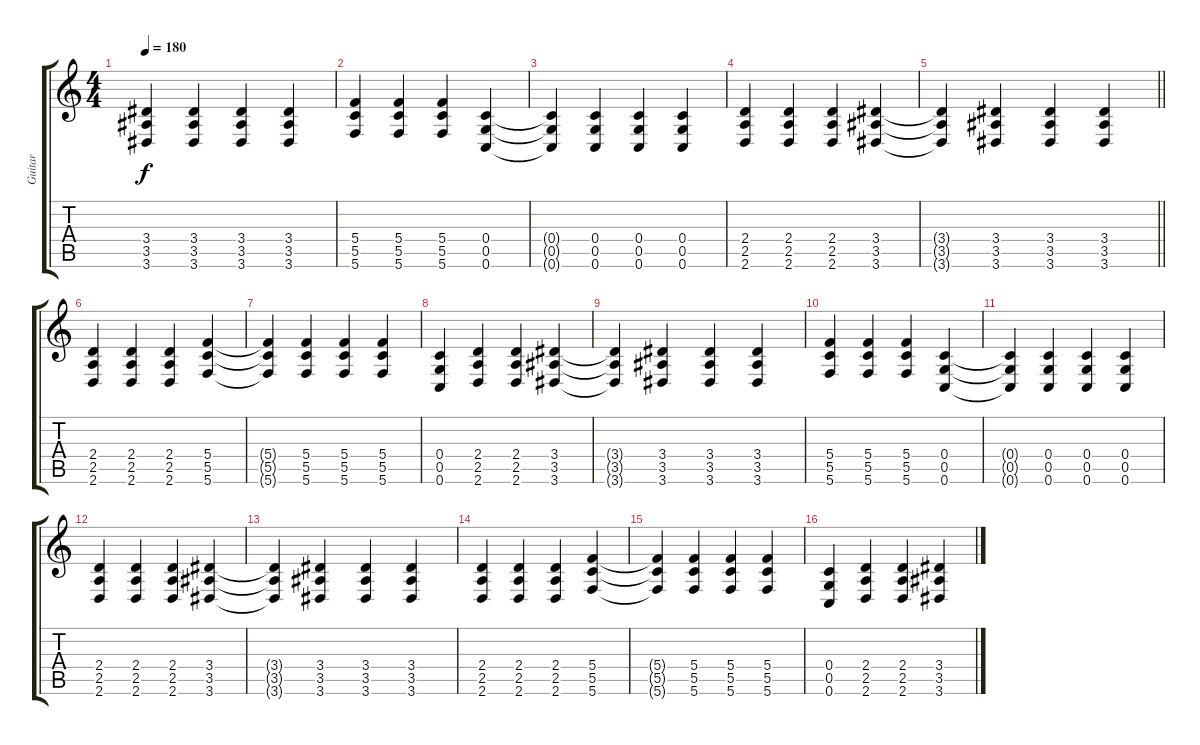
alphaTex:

\track ("Guitar" "Guitar") {instrument distortionguitar}
\staff {score tabs}
\tuning (D4 A3 F3 C3 G2 C2) {hide}
\ts (4 4)
\tempo 180
\clef g2
\ks c
(3.4{t} 3.5{t} 3.6{t}).4{dy f} (3.4 3.5 3.6).4 (3.4 3.5 3.6).4 (3.4 3.5 3.6).4 |
(5.4 5.5 5.6).4 (5.4 5.5 5.6).4 (5.4 5.5 5.6).4 (0.4 0.5 0.6).4 |
(0.4{t} 0.5{t} 0.6{t}).4 (0.4 0.5 0.6).4 (0.4 0.5 0.6).4 (0.4 0.5 0.6).4 |
(2.4 2.5 2.6).4 (2.4 2.5 2.6).4 (2.4 2.5 2.6).4 (3.4 3.5 3.6).4 |
\barLineRight lightlight
(3.4{t} 3.5{t} 3.6{t}).4 (3.4 3.5 3.6).4 (3.4 3.5 3.6).4 (3.4 3.5 3.6).4 |
(2.4 2.5 2.6).4 (2.4 2.5 2.6).4 (2.4 2.5 2.6).4 (5.4 5.5 5.6).4 |
(5.4{t} 5.5{t} 5.6{t}).4 (5.4 5.5 5.6).4 (5.4 5.5 5.6).4 (5.4 5.5 5.6).4 |
(0.4 0.5 0.6).4 (2.4 2.5 2.6).4 (2.4 2.5 2.6).4 (3.4 3.5 3.6).4 |
(3.4{t} 3.5{t} 3.6{t}).4 (3.4 3.5 3.6).4 (3.4 3.5 3.6).4 (3.4 3.5 3.6).4 |
(5.4 5.5 5.6).4 (5.4 5.5 5.6).4 (5.4 5.5 5.6).4 (0.4 0.5 0.6).4 |
(0.4{t} 0.5{t} 0.6{t}).4 (0.4 0.5 0.6).4 (0.4 0.5 0.6).4 (0.4 0.5 0.6).4 |
(2.4 2.5 2.6).4 (2.4 2.5 2.6).4 (2.4 2.5 2.6).4 (3.4 3.5 3.6).4 |
(3.4{t} 3.5{t} 3.6{t}).4 (3.4 3.5 3.6).4 (3.4 3.5 3.6).4 (3.4 3.5 3.6).4 |
(2.4 2.5 2.6).4 (2.4 2.5 2.6).4 (2.4 2.5 2.6).4 (5.4 5.5 5.6).4 |
(5.4{t} 5.5{t} 5.6{t}).4 (5.4 5.5 5.6).4 (5.4 5.5 5.6).4 (5.4 5.5 5.6).4 |
(0.4 0.5 0.6).4 (2.4 2.5 2.6).4 (2.4 2.5 2.6).4 (3.4 3.5 3.6).4
